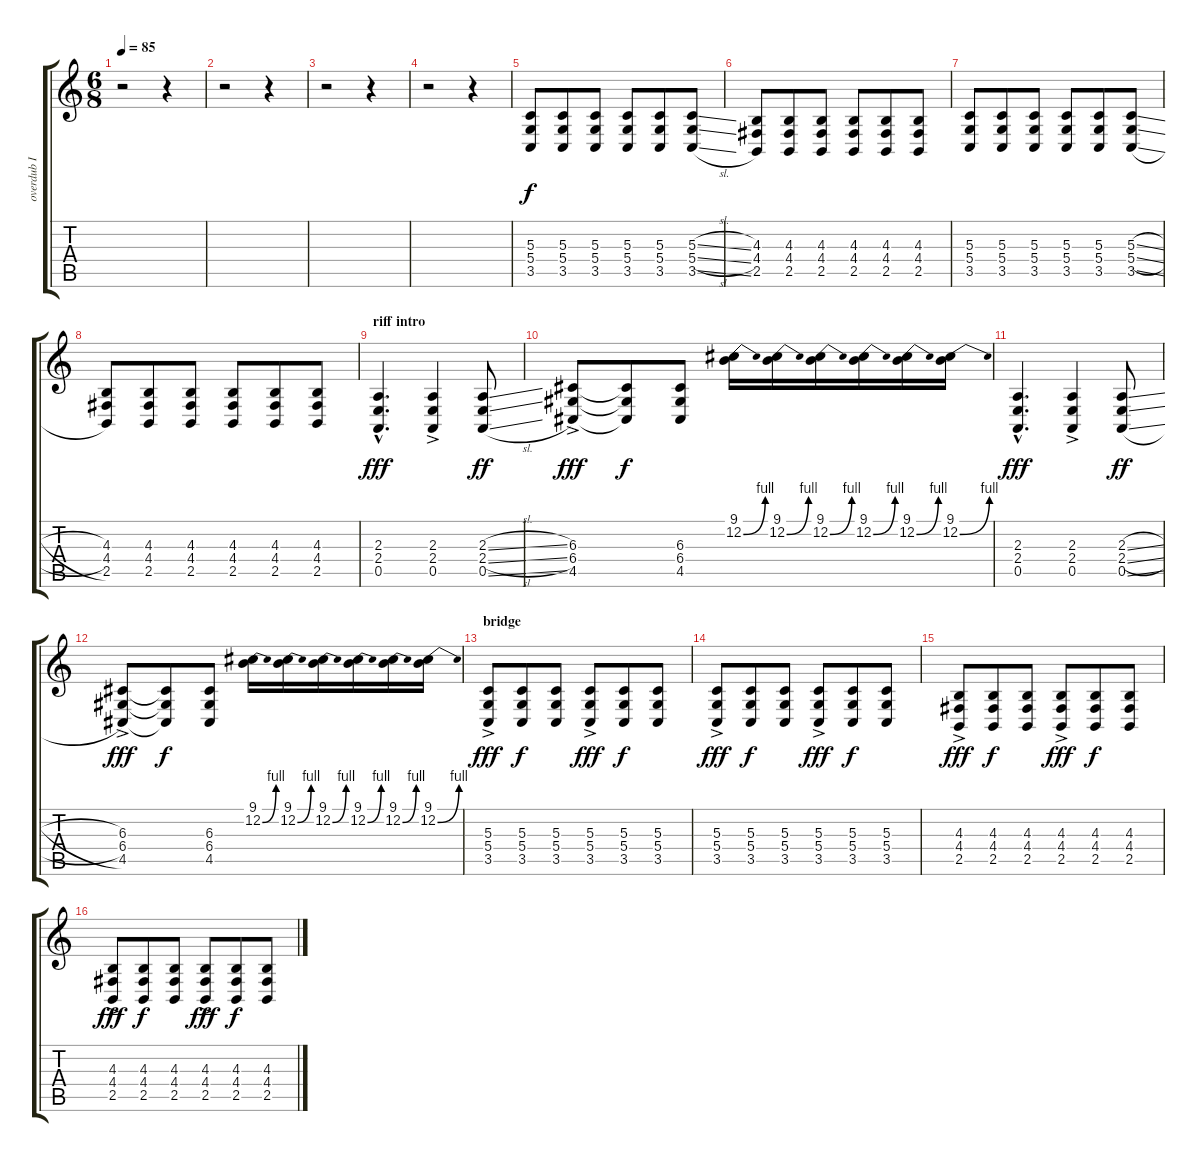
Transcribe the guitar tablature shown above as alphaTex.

\track ("overdub I" "overdub I") {instrument lead5charang}
\staff {score tabs}
\tuning (E4 B3 G3 D3 A2 E2) {hide}
\ts (6 8)
\tempo 85
\clef g2
\ks c
r.2{dy fff} r.4 |
r.2 r.4 |
r.2 r.4 |
r.2 r.4 |
(5.3 5.4 3.5).8{dy f} (5.3 5.4 3.5).8 (5.3 5.4 3.5).8 (5.3 5.4 3.5).8 (5.3 5.4 3.5).8 (5.3{sl} 5.4{sl} 3.5{sl}).8 |
(4.3 4.4 2.5).8 (4.3 4.4 2.5).8 (4.3 4.4 2.5).8 (4.3 4.4 2.5).8 (4.3 4.4 2.5).8 (4.3 4.4 2.5).8 |
(5.3 5.4 3.5).8 (5.3 5.4 3.5).8 (5.3 5.4 3.5).8 (5.3 5.4 3.5).8 (5.3 5.4 3.5).8 (5.3{sl} 5.4{sl} 3.5{sl}).8 |
(4.3 4.4 2.5).8 (4.3 4.4 2.5).8 (4.3 4.4 2.5).8 (4.3 4.4 2.5).8 (4.3 4.4 2.5).8 (4.3 4.4 2.5).8 |
\section ("" "riff intro")
(2.3{hac} 2.4{hac} 0.5{hac}).4{d dy fff instrument lead5charang} (2.3{ac} 2.4{ac} 0.5{ac}).4 (2.3{sl} 2.4{sl} 0.5{sl}).8{dy ff} |
(6.3{ac} 6.4{ac} 4.5{ac}).8{dy fff} (6.3{t} 6.4{t} 4.5{t}).8{dy f} (6.3 6.4 4.5).8 (9.1 12.2{be (bend 0 0 60 4)}).16 (9.1 12.2{be (bend 0 0 60 4)}).16 (9.1 12.2{be (bend 0 0 60 4)}).16 (9.1 12.2{be (bend 0 0 60 4)}).16 (9.1 12.2{be (bend 0 0 60 4)}).16 (9.1 12.2{be (bend 0 0 60 4)}).16 |
(2.3{hac} 2.4{hac} 0.5{hac}).4{d dy fff} (2.3{ac} 2.4{ac} 0.5{ac}).4 (2.3{sl} 2.4{sl} 0.5{sl}).8{dy ff} |
(6.3{ac} 6.4{ac} 4.5{ac}).8{dy fff} (6.3{t} 6.4{t} 4.5{t}).8{dy f} (6.3 6.4 4.5).8 (9.1 12.2{be (bend 0 0 60 4)}).16 (9.1 12.2{be (bend 0 0 60 4)}).16 (9.1 12.2{be (bend 0 0 60 4)}).16 (9.1 12.2{be (bend 0 0 60 4)}).16 (9.1 12.2{be (bend 0 0 60 4)}).16 (9.1 12.2{be (bend 0 0 60 4)}).16 |
\section ("" "bridge")
(5.3{ac} 5.4{ac} 3.5{ac}).8{dy fff instrument overdrivenguitar} (5.3 5.4 3.5).8{dy f} (5.3 5.4 3.5).8 (5.3{ac} 5.4{ac} 3.5{ac}).8{dy fff} (5.3 5.4 3.5).8{dy f} (5.3 5.4 3.5).8 |
(5.3{ac} 5.4{ac} 3.5{ac}).8{dy fff} (5.3 5.4 3.5).8{dy f} (5.3 5.4 3.5).8 (5.3{ac} 5.4{ac} 3.5{ac}).8{dy fff} (5.3 5.4 3.5).8{dy f} (5.3 5.4 3.5).8 |
(4.3{ac} 4.4{ac} 2.5{ac}).8{dy fff} (4.3 4.4 2.5).8{dy f} (4.3 4.4 2.5).8 (4.3{ac} 4.4{ac} 2.5{ac}).8{dy fff} (4.3 4.4 2.5).8{dy f} (4.3 4.4 2.5).8 |
(4.3{ac} 4.4{ac} 2.5{ac}).8{dy fff} (4.3 4.4 2.5).8{dy f} (4.3 4.4 2.5).8 (4.3{ac} 4.4{ac} 2.5{ac}).8{dy fff} (4.3 4.4 2.5).8{dy f} (4.3 4.4 2.5).8
